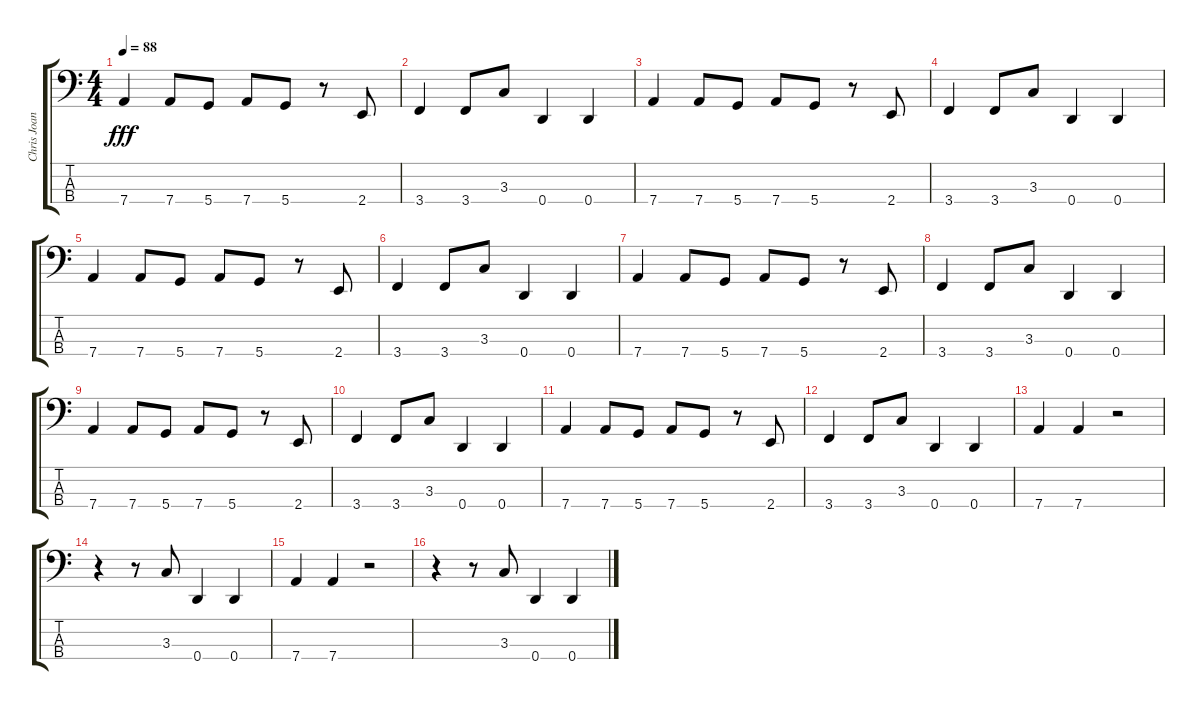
\track ("Chris Joannou (Bass)" "Chris Joan") {instrument electricbasspick}
\staff {score tabs}
\tuning (G2 D2 A1 D1) {hide}
\ts (4 4)
\tempo 88
\clef f4
\ks c
7.4.4{dy fff} 7.4.8 5.4.8 7.4.8 5.4.8 r.8 2.4.8 |
3.4.4 3.4.8 3.3.8 0.4.4 0.4.4 |
7.4.4 7.4.8 5.4.8 7.4.8 5.4.8 r.8 2.4.8 |
3.4.4 3.4.8 3.3.8 0.4.4 0.4.4 |
7.4.4 7.4.8 5.4.8 7.4.8 5.4.8 r.8 2.4.8 |
3.4.4 3.4.8 3.3.8 0.4.4 0.4.4 |
7.4.4 7.4.8 5.4.8 7.4.8 5.4.8 r.8 2.4.8 |
3.4.4 3.4.8 3.3.8 0.4.4 0.4.4 |
7.4.4 7.4.8 5.4.8 7.4.8 5.4.8 r.8 2.4.8 |
3.4.4 3.4.8 3.3.8 0.4.4 0.4.4 |
7.4.4 7.4.8 5.4.8 7.4.8 5.4.8 r.8 2.4.8 |
3.4.4 3.4.8 3.3.8 0.4.4 0.4.4 |
7.4.4 7.4.4 r.2 |
r.4 r.8 3.3.8 0.4.4 0.4.4 |
7.4.4 7.4.4 r.2 |
r.4 r.8 3.3.8 0.4.4 0.4.4
